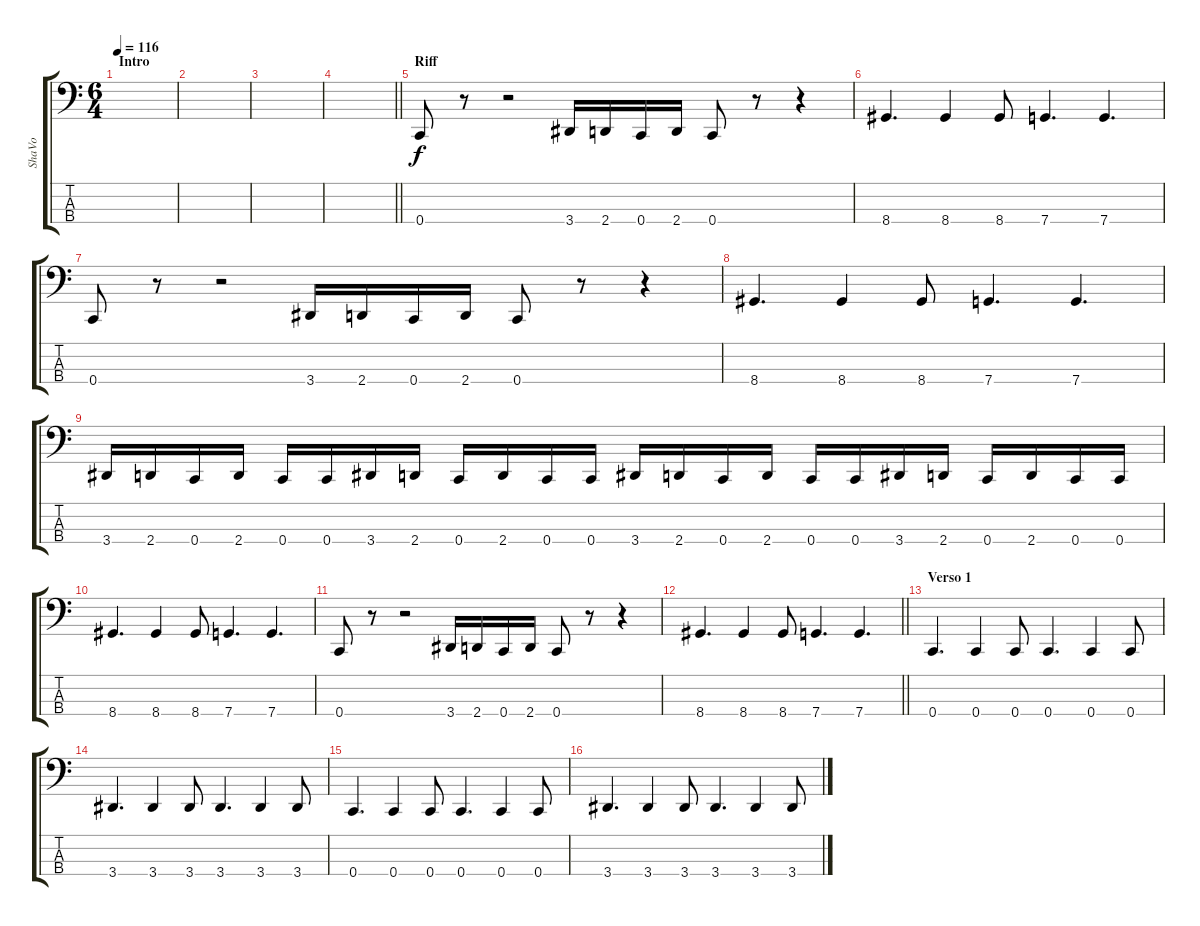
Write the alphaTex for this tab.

\track ("ShaVo" "ShaVo") {instrument electricbassfinger}
\staff {score tabs}
\tuning (F2 C2 G1 C1) {hide}
\ts (6 4)
\section ("" "Intro")
\tempo 116
\clef f4
\ks c
|
|
|
\barLineRight lightlight
|
\section ("" "Riff")
0.4.8 r.8 r.2 3.4.16 2.4.16 0.4.16 2.4.16 0.4.8 r.8 r.4 |
8.4.4{d} 8.4.4 8.4.8 7.4.4{d} 7.4.4{d} |
0.4.8 r.8 r.2 3.4.16 2.4.16 0.4.16 2.4.16 0.4.8 r.8 r.4 |
8.4.4{d} 8.4.4 8.4.8 7.4.4{d} 7.4.4{d} |
3.4.16 2.4.16 0.4.16 2.4.16 0.4.16 0.4.16 3.4.16 2.4.16 0.4.16 2.4.16 0.4.16 0.4.16 3.4.16 2.4.16 0.4.16 2.4.16 0.4.16 0.4.16 3.4.16 2.4.16 0.4.16 2.4.16 0.4.16 0.4.16 |
8.4.4{d} 8.4.4 8.4.8 7.4.4{d} 7.4.4{d} |
0.4.8 r.8 r.2 3.4.16 2.4.16 0.4.16 2.4.16 0.4.8 r.8 r.4 |
\barLineRight lightlight
8.4.4{d} 8.4.4 8.4.8 7.4.4{d} 7.4.4{d} |
\section ("" "Verso 1")
0.4.4{d} 0.4.4 0.4.8 0.4.4{d} 0.4.4 0.4.8 |
3.4.4{d} 3.4.4 3.4.8 3.4.4{d} 3.4.4 3.4.8 |
0.4.4{d} 0.4.4 0.4.8 0.4.4{d} 0.4.4 0.4.8 |
3.4.4{d} 3.4.4 3.4.8 3.4.4{d} 3.4.4 3.4.8
